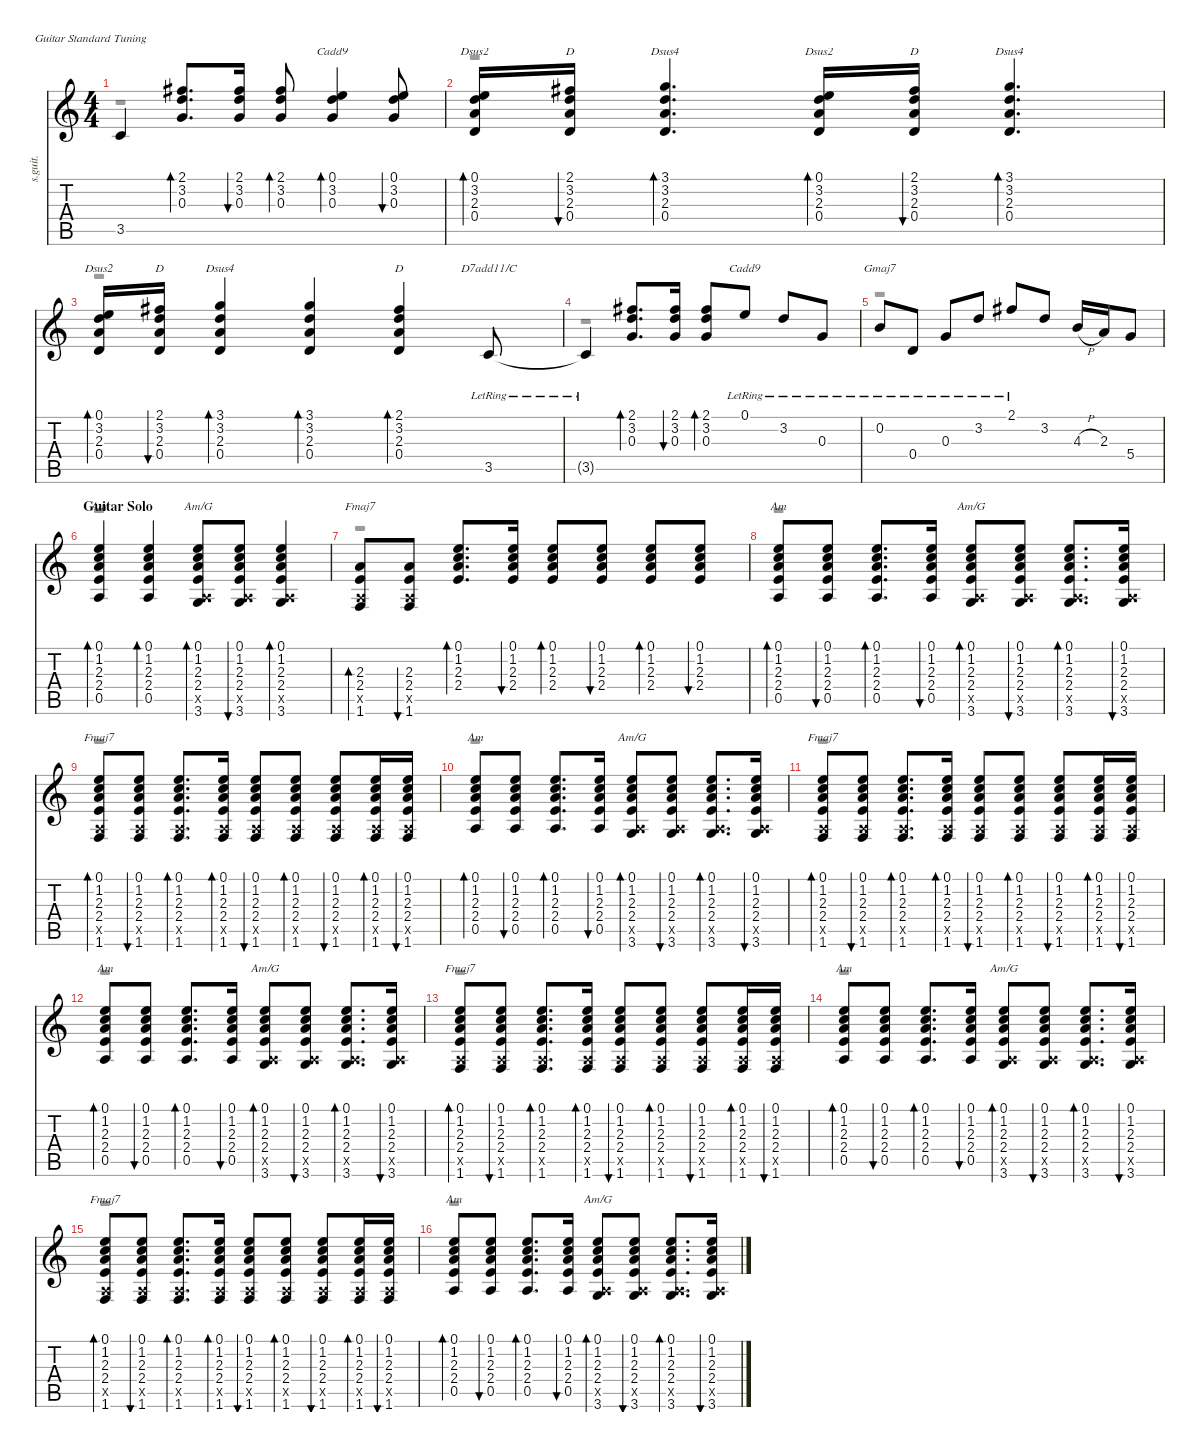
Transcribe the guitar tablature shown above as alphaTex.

\defaultSystemsLayout 4
\hideDynamics
\bracketExtendMode nobrackets
\track ("Jimmy Page - Rhythm Guitars" "s.guit.") {instrument acousticguitarsteel}
\staff {score tabs}
\tuning (E4 B3 G3 D3 A2 E2)
\chord ("Am" 3 1 2 2 0 x) {showdiagram false}
\chord ("Am/G" 3 1 2 2 0 x) {showdiagram false}
\chord ("Fmaj7" 3 1 2 2 0 x) {showdiagram false}
\chord ("D" 3 1 2 2 0 x) {showdiagram false}
\chord ("Dsus2" 3 1 2 2 0 x) {showdiagram false}
\chord ("Dsus4" 3 1 2 2 0 x) {showdiagram false}
\chord ("D7add11/C" 3 1 2 2 0 x) {showdiagram false}
\chord ("Cadd9" 3 1 2 2 0 x) {showdiagram false}
\chord ("Gmaj7" 3 1 2 2 0 x) {showdiagram false}
\voice
\ts (4 4)
\tempo (95 hide)
\clef g2
\ks c
3.5{t}.4{lyrics (0 "") lyrics (1 "") lyrics (2 "") lyrics (3 "") lyrics (4 "") dy f} (2.1{acc #} 3.2 0.3).8{d bd 30 lyrics (0 "") lyrics (1 "") lyrics (2 "") lyrics (3 "") lyrics (4 "") dy mf} (2.1{acc #} 3.2 0.3).16{bu 30 lyrics (0 "") lyrics (1 "") lyrics (2 "") lyrics (3 "") lyrics (4 "")} (2.1{acc #} 3.2 0.3).8{bd 30 lyrics (0 "") lyrics (1 "") lyrics (2 "") lyrics (3 "") lyrics (4 "")} (0.1 3.2 0.3).4{bd 30 ch "Cadd9" lyrics (0 "") lyrics (1 "") lyrics (2 "") lyrics (3 "") lyrics (4 "")} (0.1 3.2 0.3).8{bu 30 lyrics (0 "") lyrics (1 "") lyrics (2 "") lyrics (3 "") lyrics (4 "")} |
\tempo (97 hide)
(0.1 3.2 2.3 0.4).16{bd 30 ch "Dsus2" lyrics (0 "") lyrics (1 "") lyrics (2 "") lyrics (3 "") lyrics (4 "")} (2.1{acc #} 3.2 2.3 0.4).16{bu 30 ch "D" lyrics (0 "") lyrics (1 "") lyrics (2 "") lyrics (3 "") lyrics (4 "")} (3.1 3.2 2.3 0.4).4{d bd 30 ch "Dsus4" lyrics (0 "") lyrics (1 "") lyrics (2 "") lyrics (3 "") lyrics (4 "")} (0.1 3.2 2.3 0.4).16{bd 30 ch "Dsus2" lyrics (0 "") lyrics (1 "") lyrics (2 "") lyrics (3 "") lyrics (4 "")} (2.1{acc #} 3.2 2.3 0.4).16{bu 30 ch "D" lyrics (0 "") lyrics (1 "") lyrics (2 "") lyrics (3 "") lyrics (4 "")} (3.1 3.2 2.3 0.4).4{d bd 30 ch "Dsus4" lyrics (0 "") lyrics (1 "") lyrics (2 "") lyrics (3 "") lyrics (4 "")} |
(0.1 3.2 2.3 0.4).16{bd 30 ch "Dsus2" lyrics (0 "") lyrics (1 "") lyrics (2 "") lyrics (3 "") lyrics (4 "")} (2.1{acc #} 3.2 2.3 0.4).16{bu 30 ch "D" lyrics (0 "") lyrics (1 "") lyrics (2 "") lyrics (3 "") lyrics (4 "")} (3.1 3.2 2.3 0.4).4{bd 30 ch "Dsus4" lyrics (0 "") lyrics (1 "") lyrics (2 "") lyrics (3 "") lyrics (4 "")} (3.1 3.2 2.3 0.4).4{bd 30 lyrics (0 "") lyrics (1 "") lyrics (2 "") lyrics (3 "") lyrics (4 "")} (2.1{acc #} 3.2 2.3 0.4).4{bd 30 ch "D" lyrics (0 "") lyrics (1 "") lyrics (2 "") lyrics (3 "") lyrics (4 "")} 3.5{lr}.8{ch "D7add11/C" lyrics (0 "") lyrics (1 "") lyrics (2 "") lyrics (3 "") lyrics (4 "")} |
3.5{lr t}.4{lyrics (0 "") lyrics (1 "") lyrics (2 "") lyrics (3 "") lyrics (4 "")} (2.1{acc #} 3.2 0.3).8{d bd 30 lyrics (0 "") lyrics (1 "") lyrics (2 "") lyrics (3 "") lyrics (4 "")} (2.1{acc #} 3.2 0.3).16{bu 30 lyrics (0 "") lyrics (1 "") lyrics (2 "") lyrics (3 "") lyrics (4 "")} (2.1{acc #} 3.2 0.3).8{bd 30 lyrics (0 "") lyrics (1 "") lyrics (2 "") lyrics (3 "") lyrics (4 "")} 0.1{lr}.8{ch "Cadd9" lyrics (0 "") lyrics (1 "") lyrics (2 "") lyrics (3 "") lyrics (4 "")} 3.2{lr}.8{lyrics (0 "") lyrics (1 "") lyrics (2 "") lyrics (3 "") lyrics (4 "")} 0.3{lr}.8{lyrics (0 "") lyrics (1 "") lyrics (2 "") lyrics (3 "") lyrics (4 "")} |
0.2{lr}.8{ch "Gmaj7" lyrics (0 "") lyrics (1 "") lyrics (2 "") lyrics (3 "") lyrics (4 "")} 0.4{lr}.8{lyrics (0 "") lyrics (1 "") lyrics (2 "") lyrics (3 "") lyrics (4 "")} 0.3{lr}.8{lyrics (0 "") lyrics (1 "") lyrics (2 "") lyrics (3 "") lyrics (4 "")} 3.2{lr}.8{lyrics (0 "") lyrics (1 "") lyrics (2 "") lyrics (3 "") lyrics (4 "")} 2.1{lr acc #}.8{lyrics (0 "") lyrics (1 "") lyrics (2 "") lyrics (3 "") lyrics (4 "")} 3.2.8{lyrics (0 "") lyrics (1 "") lyrics (2 "") lyrics (3 "") lyrics (4 "")} 4.3{h}.16{lyrics (0 "") lyrics (1 "") lyrics (2 "") lyrics (3 "") lyrics (4 "")} 2.3.16{lyrics (0 "") lyrics (1 "") lyrics (2 "") lyrics (3 "") lyrics (4 "")} 5.4.8{lyrics (0 "") lyrics (1 "") lyrics (2 "") lyrics (3 "") lyrics (4 "")} |
\section ("" "Guitar Solo")
\tempo (98 hide)
(0.1 1.2 2.3 2.4 0.5).4{bd 30 ch "Am" lyrics (0 "") lyrics (1 "") lyrics (2 "") lyrics (3 "") lyrics (4 "")} (0.1 1.2 2.3 2.4 0.5).4{bd 30 lyrics (0 "") lyrics (1 "") lyrics (2 "") lyrics (3 "") lyrics (4 "")} (0.1 1.2 2.3 2.4 0.5{x} 3.6).8{bd 30 ch "Am/G" lyrics (0 "") lyrics (1 "") lyrics (2 "") lyrics (3 "") lyrics (4 "")} (0.1 1.2 2.3 2.4 0.5{x} 3.6).8{bu 30 lyrics (0 "") lyrics (1 "") lyrics (2 "") lyrics (3 "") lyrics (4 "")} (0.1 1.2 2.3 2.4 0.5{x} 3.6).4{bd 30 lyrics (0 "") lyrics (1 "") lyrics (2 "") lyrics (3 "") lyrics (4 "")} |
(2.3 2.4 0.5{x} 1.6).8{bd 30 ch "Fmaj7" lyrics (0 "") lyrics (1 "") lyrics (2 "") lyrics (3 "") lyrics (4 "")} (2.3 2.4 0.5{x} 1.6).8{bu 30 lyrics (0 "") lyrics (1 "") lyrics (2 "") lyrics (3 "") lyrics (4 "")} (0.1 1.2 2.3 2.4).8{d bd 30 lyrics (0 "") lyrics (1 "") lyrics (2 "") lyrics (3 "") lyrics (4 "")} (0.1 1.2 2.3 2.4).16{bu 30 lyrics (0 "") lyrics (1 "") lyrics (2 "") lyrics (3 "") lyrics (4 "")} (0.1 1.2 2.3 2.4).8{bd 30 lyrics (0 "") lyrics (1 "") lyrics (2 "") lyrics (3 "") lyrics (4 "")} (0.1 1.2 2.3 2.4).8{bu 30 lyrics (0 "") lyrics (1 "") lyrics (2 "") lyrics (3 "") lyrics (4 "")} (0.1 1.2 2.3 2.4).8{bd 30 lyrics (0 "") lyrics (1 "") lyrics (2 "") lyrics (3 "") lyrics (4 "")} (0.1 1.2 2.3 2.4).8{bu 30 lyrics (0 "") lyrics (1 "") lyrics (2 "") lyrics (3 "") lyrics (4 "")} |
(0.1 1.2 2.3 2.4 0.5).8{bd 30 ch "Am" lyrics (0 "") lyrics (1 "") lyrics (2 "") lyrics (3 "") lyrics (4 "")} (0.1 1.2 2.3 2.4 0.5).8{bu 30 lyrics (0 "") lyrics (1 "") lyrics (2 "") lyrics (3 "") lyrics (4 "")} (0.1 1.2 2.3 2.4 0.5).8{d bd 30 lyrics (0 "") lyrics (1 "") lyrics (2 "") lyrics (3 "") lyrics (4 "")} (0.1 1.2 2.3 2.4 0.5).16{bu 30 lyrics (0 "") lyrics (1 "") lyrics (2 "") lyrics (3 "") lyrics (4 "")} (0.1 1.2 2.3 2.4 0.5{x} 3.6).8{bd 30 ch "Am/G" lyrics (0 "") lyrics (1 "") lyrics (2 "") lyrics (3 "") lyrics (4 "")} (0.1 1.2 2.3 2.4 0.5{x} 3.6).8{bu 30 lyrics (0 "") lyrics (1 "") lyrics (2 "") lyrics (3 "") lyrics (4 "")} (0.1 1.2 2.3 2.4 0.5{x} 3.6).8{d bd 30 lyrics (0 "") lyrics (1 "") lyrics (2 "") lyrics (3 "") lyrics (4 "")} (0.1 1.2 2.3 2.4 0.5{x} 3.6).16{bu 30 lyrics (0 "") lyrics (1 "") lyrics (2 "") lyrics (3 "") lyrics (4 "")} |
(0.1 1.2 2.3 2.4 0.5{x} 1.6).8{bd 30 ch "Fmaj7" lyrics (0 "") lyrics (1 "") lyrics (2 "") lyrics (3 "") lyrics (4 "")} (0.1 1.2 2.3 2.4 0.5{x} 1.6).8{bu 30 lyrics (0 "") lyrics (1 "") lyrics (2 "") lyrics (3 "") lyrics (4 "")} (0.1 1.2 2.3 2.4 0.5{x} 1.6).8{d bd 30 lyrics (0 "") lyrics (1 "") lyrics (2 "") lyrics (3 "") lyrics (4 "")} (0.1 1.2 2.3 2.4 0.5{x} 1.6).16{bd 30 lyrics (0 "") lyrics (1 "") lyrics (2 "") lyrics (3 "") lyrics (4 "")} (0.1 1.2 2.3 2.4 0.5{x} 1.6).8{bu 30 lyrics (0 "") lyrics (1 "") lyrics (2 "") lyrics (3 "") lyrics (4 "")} (0.1 1.2 2.3 2.4 0.5{x} 1.6).8{bd 30 lyrics (0 "") lyrics (1 "") lyrics (2 "") lyrics (3 "") lyrics (4 "")} (0.1 1.2 2.3 2.4 0.5{x} 1.6).8{bu 30 lyrics (0 "") lyrics (1 "") lyrics (2 "") lyrics (3 "") lyrics (4 "")} (0.1 1.2 2.3 2.4 0.5{x} 1.6).16{bd 30 lyrics (0 "") lyrics (1 "") lyrics (2 "") lyrics (3 "") lyrics (4 "")} (0.1 1.2 2.3 2.4 0.5{x} 1.6).16{bu 30 lyrics (0 "") lyrics (1 "") lyrics (2 "") lyrics (3 "") lyrics (4 "")} |
(0.1 1.2 2.3 2.4 0.5).8{bd 30 ch "Am" lyrics (0 "") lyrics (1 "") lyrics (2 "") lyrics (3 "") lyrics (4 "")} (0.1 1.2 2.3 2.4 0.5).8{bu 30 lyrics (0 "") lyrics (1 "") lyrics (2 "") lyrics (3 "") lyrics (4 "")} (0.1 1.2 2.3 2.4 0.5).8{d bd 30 lyrics (0 "") lyrics (1 "") lyrics (2 "") lyrics (3 "") lyrics (4 "")} (0.1 1.2 2.3 2.4 0.5).16{bu 30 lyrics (0 "") lyrics (1 "") lyrics (2 "") lyrics (3 "") lyrics (4 "")} (0.1 1.2 2.3 2.4 0.5{x} 3.6).8{bd 30 ch "Am/G" lyrics (0 "") lyrics (1 "") lyrics (2 "") lyrics (3 "") lyrics (4 "")} (0.1 1.2 2.3 2.4 0.5{x} 3.6).8{bu 30 lyrics (0 "") lyrics (1 "") lyrics (2 "") lyrics (3 "") lyrics (4 "")} (0.1 1.2 2.3 2.4 0.5{x} 3.6).8{d bd 30 lyrics (0 "") lyrics (1 "") lyrics (2 "") lyrics (3 "") lyrics (4 "")} (0.1 1.2 2.3 2.4 0.5{x} 3.6).16{bu 30 lyrics (0 "") lyrics (1 "") lyrics (2 "") lyrics (3 "") lyrics (4 "")} |
(0.1 1.2 2.3 2.4 0.5{x} 1.6).8{bd 30 ch "Fmaj7" lyrics (0 "") lyrics (1 "") lyrics (2 "") lyrics (3 "") lyrics (4 "")} (0.1 1.2 2.3 2.4 0.5{x} 1.6).8{bu 30 lyrics (0 "") lyrics (1 "") lyrics (2 "") lyrics (3 "") lyrics (4 "")} (0.1 1.2 2.3 2.4 0.5{x} 1.6).8{d bd 30 lyrics (0 "") lyrics (1 "") lyrics (2 "") lyrics (3 "") lyrics (4 "")} (0.1 1.2 2.3 2.4 0.5{x} 1.6).16{bd 30 lyrics (0 "") lyrics (1 "") lyrics (2 "") lyrics (3 "") lyrics (4 "")} (0.1 1.2 2.3 2.4 0.5{x} 1.6).8{bu 30 lyrics (0 "") lyrics (1 "") lyrics (2 "") lyrics (3 "") lyrics (4 "")} (0.1 1.2 2.3 2.4 0.5{x} 1.6).8{bd 30 lyrics (0 "") lyrics (1 "") lyrics (2 "") lyrics (3 "") lyrics (4 "")} (0.1 1.2 2.3 2.4 0.5{x} 1.6).8{bu 30 lyrics (0 "") lyrics (1 "") lyrics (2 "") lyrics (3 "") lyrics (4 "")} (0.1 1.2 2.3 2.4 0.5{x} 1.6).16{bd 30 lyrics (0 "") lyrics (1 "") lyrics (2 "") lyrics (3 "") lyrics (4 "")} (0.1 1.2 2.3 2.4 0.5{x} 1.6).16{bu 30 lyrics (0 "") lyrics (1 "") lyrics (2 "") lyrics (3 "") lyrics (4 "")} |
(0.1 1.2 2.3 2.4 0.5).8{bd 30 ch "Am" lyrics (0 "") lyrics (1 "") lyrics (2 "") lyrics (3 "") lyrics (4 "")} (0.1 1.2 2.3 2.4 0.5).8{bu 30 lyrics (0 "") lyrics (1 "") lyrics (2 "") lyrics (3 "") lyrics (4 "")} (0.1 1.2 2.3 2.4 0.5).8{d bd 30 lyrics (0 "") lyrics (1 "") lyrics (2 "") lyrics (3 "") lyrics (4 "")} (0.1 1.2 2.3 2.4 0.5).16{bu 30 lyrics (0 "") lyrics (1 "") lyrics (2 "") lyrics (3 "") lyrics (4 "")} (0.1 1.2 2.3 2.4 0.5{x} 3.6).8{bd 30 ch "Am/G" lyrics (0 "") lyrics (1 "") lyrics (2 "") lyrics (3 "") lyrics (4 "")} (0.1 1.2 2.3 2.4 0.5{x} 3.6).8{bu 30 lyrics (0 "") lyrics (1 "") lyrics (2 "") lyrics (3 "") lyrics (4 "")} (0.1 1.2 2.3 2.4 0.5{x} 3.6).8{d bd 30 lyrics (0 "") lyrics (1 "") lyrics (2 "") lyrics (3 "") lyrics (4 "")} (0.1 1.2 2.3 2.4 0.5{x} 3.6).16{bu 30 lyrics (0 "") lyrics (1 "") lyrics (2 "") lyrics (3 "") lyrics (4 "")} |
(0.1 1.2 2.3 2.4 0.5{x} 1.6).8{bd 30 ch "Fmaj7" lyrics (0 "") lyrics (1 "") lyrics (2 "") lyrics (3 "") lyrics (4 "")} (0.1 1.2 2.3 2.4 0.5{x} 1.6).8{bu 30 lyrics (0 "") lyrics (1 "") lyrics (2 "") lyrics (3 "") lyrics (4 "")} (0.1 1.2 2.3 2.4 0.5{x} 1.6).8{d bd 30 lyrics (0 "") lyrics (1 "") lyrics (2 "") lyrics (3 "") lyrics (4 "")} (0.1 1.2 2.3 2.4 0.5{x} 1.6).16{bd 30 lyrics (0 "") lyrics (1 "") lyrics (2 "") lyrics (3 "") lyrics (4 "")} (0.1 1.2 2.3 2.4 0.5{x} 1.6).8{bu 30 lyrics (0 "") lyrics (1 "") lyrics (2 "") lyrics (3 "") lyrics (4 "")} (0.1 1.2 2.3 2.4 0.5{x} 1.6).8{bd 30 lyrics (0 "") lyrics (1 "") lyrics (2 "") lyrics (3 "") lyrics (4 "")} (0.1 1.2 2.3 2.4 0.5{x} 1.6).8{bu 30 lyrics (0 "") lyrics (1 "") lyrics (2 "") lyrics (3 "") lyrics (4 "")} (0.1 1.2 2.3 2.4 0.5{x} 1.6).16{bd 30 lyrics (0 "") lyrics (1 "") lyrics (2 "") lyrics (3 "") lyrics (4 "")} (0.1 1.2 2.3 2.4 0.5{x} 1.6).16{bu 30 lyrics (0 "") lyrics (1 "") lyrics (2 "") lyrics (3 "") lyrics (4 "")} |
(0.1 1.2 2.3 2.4 0.5).8{bd 30 ch "Am" lyrics (0 "") lyrics (1 "") lyrics (2 "") lyrics (3 "") lyrics (4 "")} (0.1 1.2 2.3 2.4 0.5).8{bu 30 lyrics (0 "") lyrics (1 "") lyrics (2 "") lyrics (3 "") lyrics (4 "")} (0.1 1.2 2.3 2.4 0.5).8{d bd 30 lyrics (0 "") lyrics (1 "") lyrics (2 "") lyrics (3 "") lyrics (4 "")} (0.1 1.2 2.3 2.4 0.5).16{bu 30 lyrics (0 "") lyrics (1 "") lyrics (2 "") lyrics (3 "") lyrics (4 "")} (0.1 1.2 2.3 2.4 0.5{x} 3.6).8{bd 30 ch "Am/G" lyrics (0 "") lyrics (1 "") lyrics (2 "") lyrics (3 "") lyrics (4 "")} (0.1 1.2 2.3 2.4 0.5{x} 3.6).8{bu 30 lyrics (0 "") lyrics (1 "") lyrics (2 "") lyrics (3 "") lyrics (4 "")} (0.1 1.2 2.3 2.4 0.5{x} 3.6).8{d bd 30 lyrics (0 "") lyrics (1 "") lyrics (2 "") lyrics (3 "") lyrics (4 "")} (0.1 1.2 2.3 2.4 0.5{x} 3.6).16{bu 30 lyrics (0 "") lyrics (1 "") lyrics (2 "") lyrics (3 "") lyrics (4 "")} |
(0.1 1.2 2.3 2.4 0.5{x} 1.6).8{bd 30 ch "Fmaj7" lyrics (0 "") lyrics (1 "") lyrics (2 "") lyrics (3 "") lyrics (4 "")} (0.1 1.2 2.3 2.4 0.5{x} 1.6).8{bu 30 lyrics (0 "") lyrics (1 "") lyrics (2 "") lyrics (3 "") lyrics (4 "")} (0.1 1.2 2.3 2.4 0.5{x} 1.6).8{d bd 30 lyrics (0 "") lyrics (1 "") lyrics (2 "") lyrics (3 "") lyrics (4 "")} (0.1 1.2 2.3 2.4 0.5{x} 1.6).16{bd 30 lyrics (0 "") lyrics (1 "") lyrics (2 "") lyrics (3 "") lyrics (4 "")} (0.1 1.2 2.3 2.4 0.5{x} 1.6).8{bu 30 lyrics (0 "") lyrics (1 "") lyrics (2 "") lyrics (3 "") lyrics (4 "")} (0.1 1.2 2.3 2.4 0.5{x} 1.6).8{bd 30 lyrics (0 "") lyrics (1 "") lyrics (2 "") lyrics (3 "") lyrics (4 "")} (0.1 1.2 2.3 2.4 0.5{x} 1.6).8{bu 30 lyrics (0 "") lyrics (1 "") lyrics (2 "") lyrics (3 "") lyrics (4 "")} (0.1 1.2 2.3 2.4 0.5{x} 1.6).16{bd 30 lyrics (0 "") lyrics (1 "") lyrics (2 "") lyrics (3 "") lyrics (4 "")} (0.1 1.2 2.3 2.4 0.5{x} 1.6).16{bu 30 lyrics (0 "") lyrics (1 "") lyrics (2 "") lyrics (3 "") lyrics (4 "")} |
(0.1 1.2 2.3 2.4 0.5).8{bd 30 ch "Am" lyrics (0 "") lyrics (1 "") lyrics (2 "") lyrics (3 "") lyrics (4 "")} (0.1 1.2 2.3 2.4 0.5).8{bu 30 lyrics (0 "") lyrics (1 "") lyrics (2 "") lyrics (3 "") lyrics (4 "")} (0.1 1.2 2.3 2.4 0.5).8{d bd 30 lyrics (0 "") lyrics (1 "") lyrics (2 "") lyrics (3 "") lyrics (4 "")} (0.1 1.2 2.3 2.4 0.5).16{bu 30 lyrics (0 "") lyrics (1 "") lyrics (2 "") lyrics (3 "") lyrics (4 "")} (0.1 1.2 2.3 2.4 0.5{x} 3.6).8{bd 30 ch "Am/G" lyrics (0 "") lyrics (1 "") lyrics (2 "") lyrics (3 "") lyrics (4 "")} (0.1 1.2 2.3 2.4 0.5{x} 3.6).8{bu 30 lyrics (0 "") lyrics (1 "") lyrics (2 "") lyrics (3 "") lyrics (4 "")} (0.1 1.2 2.3 2.4 0.5{x} 3.6).8{d bd 30 lyrics (0 "") lyrics (1 "") lyrics (2 "") lyrics (3 "") lyrics (4 "")} (0.1 1.2 2.3 2.4 0.5{x} 3.6).16{bu 30 lyrics (0 "") lyrics (1 "") lyrics (2 "") lyrics (3 "") lyrics (4 "")}
\voice
\clef g2
\ottava regular
\simile none
\ks c
r.1{dy mp} |
r.1 |
r.1 |
r.1 |
r.1 |
r.1 |
r.1 |
r.1 |
r.1 |
r.1 |
r.1 |
r.1 |
r.1 |
r.1 |
r.1 |
r.1
